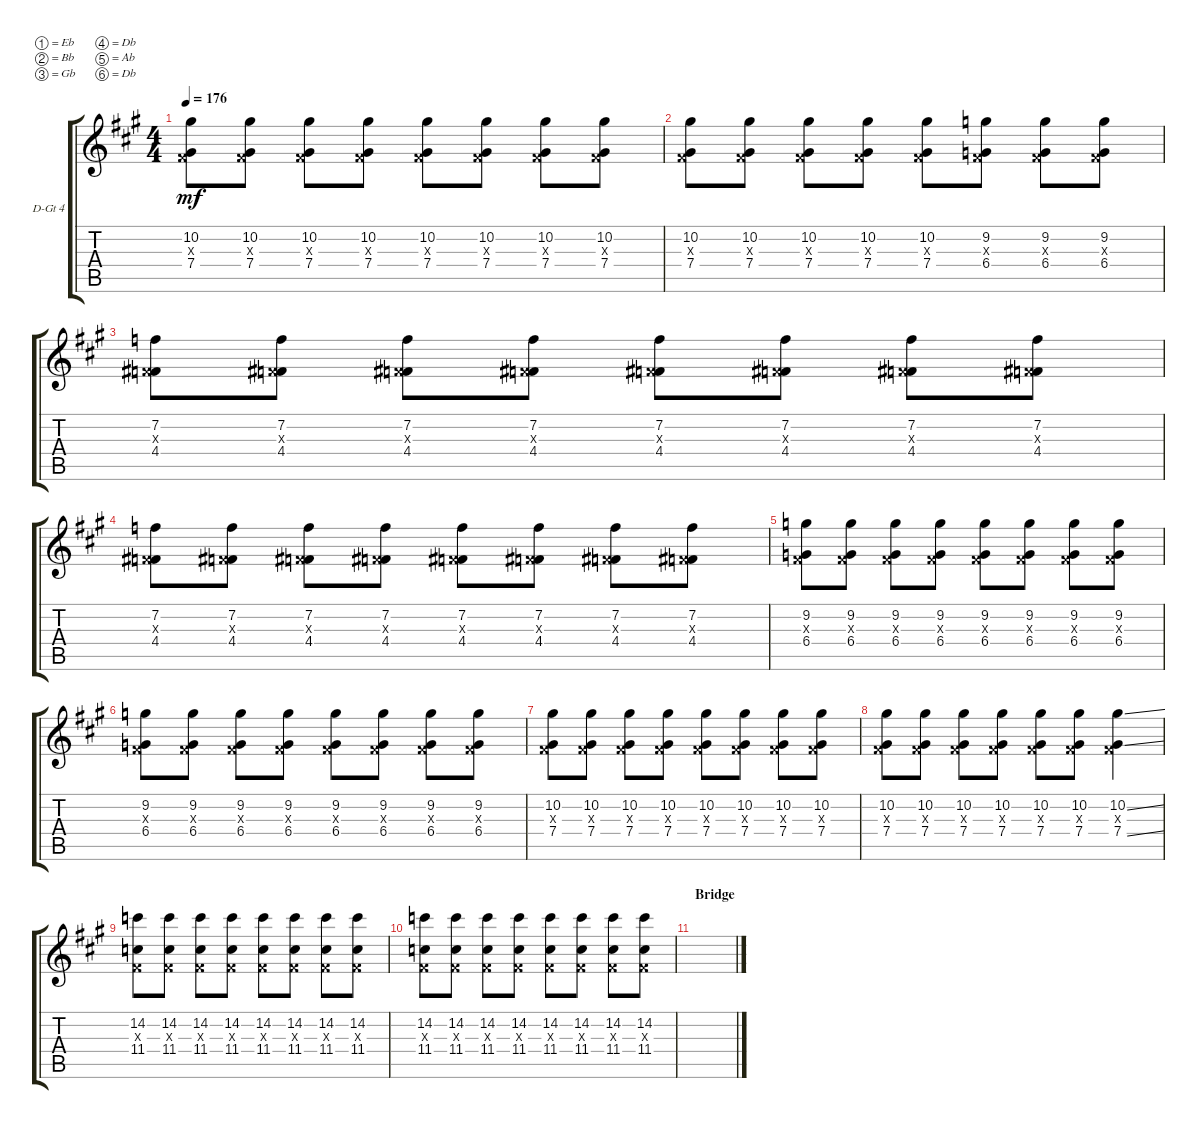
\defaultSystemsLayout 4
\bracketExtendMode groupsimilarinstruments
\firstSystemTrackNameOrientation horizontal
\otherSystemsTrackNameOrientation horizontal
\track ("Distortion Guitar 4" "D-Gt 4") {instrument distortionguitar}
\staff {score tabs}
\tuning (Eb4 Bb3 Gb3 Db3 Ab2 Db2)
\ts (4 4)
\tempo 176
\clef g2
\ks a
(10.2 0.3{x} 7.4).8{dy mf} (10.2 0.3{x} 7.4).8 (10.2 0.3{x} 7.4).8 (10.2 0.3{x} 7.4).8 (10.2 0.3{x} 7.4).8 (10.2 0.3{x} 7.4).8 (10.2 0.3{x} 7.4).8 (10.2 0.3{x} 7.4).8 |
(7.4 0.3{x} 10.2).8 (7.4 0.3{x} 10.2).8 (7.4 0.3{x} 10.2).8 (7.4 0.3{x} 10.2).8 (7.4 0.3{x} 10.2).8 (9.2 0.3{x} 6.4).8 (9.2 0.3{x} 6.4).8 (9.2 0.3{x} 6.4).8 |
(4.4 0.3{x} 7.2).8 (4.4 0.3{x} 7.2).8 (4.4 0.3{x} 7.2).8 (4.4 0.3{x} 7.2).8 (4.4 0.3{x} 7.2).8 (4.4 0.3{x} 7.2).8 (4.4 0.3{x} 7.2).8 (4.4 0.3{x} 7.2).8 |
(4.4 0.3{x} 7.2).8 (4.4 0.3{x} 7.2).8 (4.4 0.3{x} 7.2).8 (4.4 0.3{x} 7.2).8 (4.4 0.3{x} 7.2).8 (4.4 0.3{x} 7.2).8 (4.4 0.3{x} 7.2).8 (4.4 0.3{x} 7.2).8 |
(6.4 0.3{x} 9.2).8 (6.4 0.3{x} 9.2).8 (6.4 0.3{x} 9.2).8 (6.4 0.3{x} 9.2).8 (6.4 0.3{x} 9.2).8 (6.4 0.3{x} 9.2).8 (6.4 0.3{x} 9.2).8 (6.4 0.3{x} 9.2).8 |
(6.4 0.3{x} 9.2).8 (6.4 0.3{x} 9.2).8 (6.4 0.3{x} 9.2).8 (6.4 0.3{x} 9.2).8 (6.4 0.3{x} 9.2).8 (6.4 0.3{x} 9.2).8 (6.4 0.3{x} 9.2).8 (6.4 0.3{x} 9.2).8 |
(7.4 0.3{x} 10.2).8 (7.4 0.3{x} 10.2).8 (7.4 0.3{x} 10.2).8 (7.4 0.3{x} 10.2).8 (7.4 0.3{x} 10.2).8 (7.4 0.3{x} 10.2).8 (7.4 0.3{x} 10.2).8 (7.4 0.3{x} 10.2).8 |
(7.4 0.3{x} 10.2).8 (7.4 0.3{x} 10.2).8 (7.4 0.3{x} 10.2).8 (7.4 0.3{x} 10.2).8 (7.4 0.3{x} 10.2).8 (7.4 0.3{x} 10.2).8 (7.4{ss} 0.3{x} 10.2{ss}).4 |
(14.2 0.3{x} 11.4).8 (14.2 0.3{x} 11.4).8 (14.2 0.3{x} 11.4).8 (14.2 0.3{x} 11.4).8 (14.2 0.3{x} 11.4).8 (14.2 0.3{x} 11.4).8 (14.2 0.3{x} 11.4).8 (14.2 0.3{x} 11.4).8 |
(14.2 0.3{x} 11.4).8 (14.2 0.3{x} 11.4).8 (14.2 0.3{x} 11.4).8 (14.2 0.3{x} 11.4).8 (14.2 0.3{x} 11.4).8 (14.2 0.3{x} 11.4).8 (14.2 0.3{x} 11.4).8 (14.2 0.3{x} 11.4).8 |
\section ("" "Bridge")
